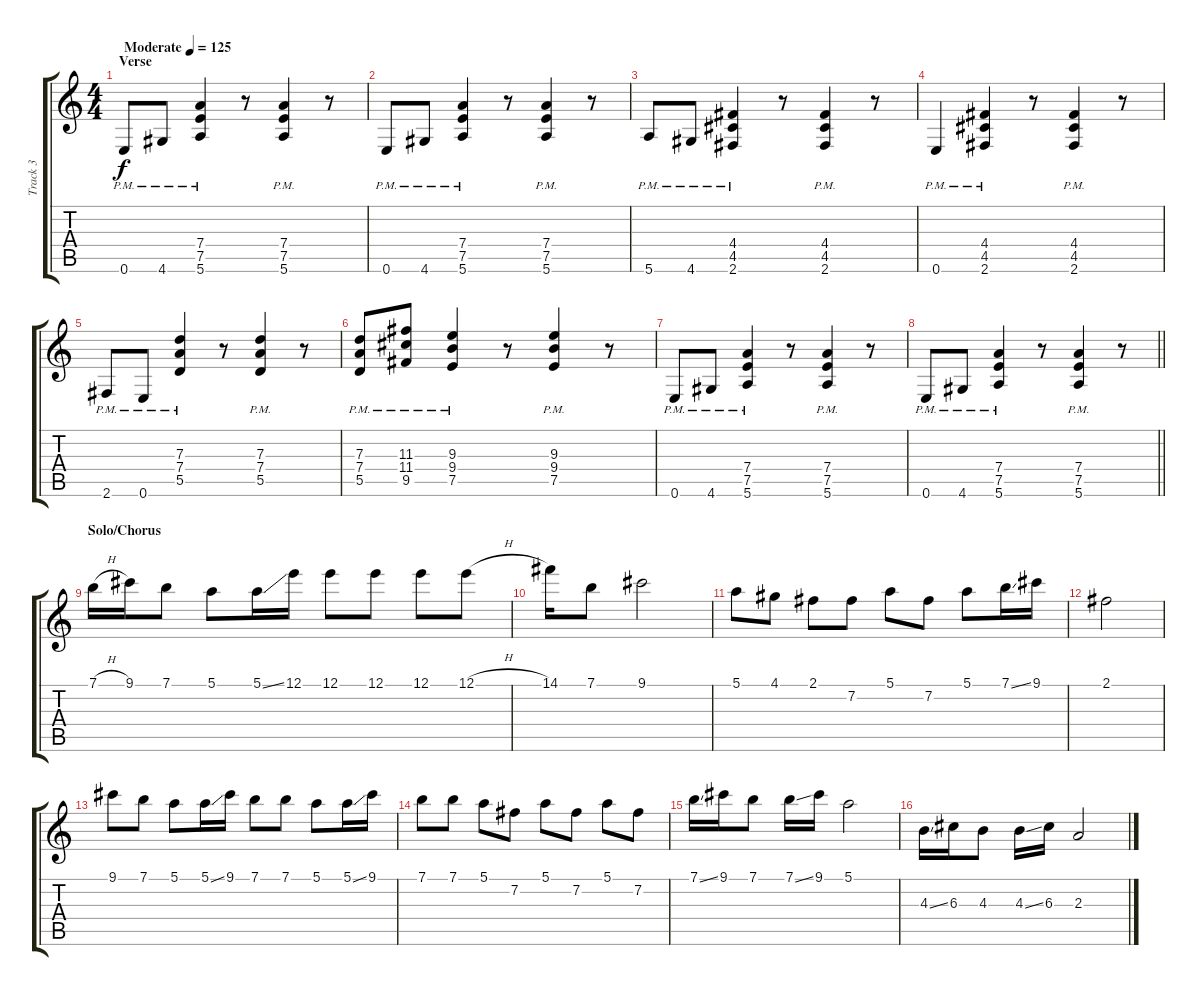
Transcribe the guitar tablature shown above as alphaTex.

\track ("Track 3" "Track 3") {instrument distortionguitar}
\staff {score tabs}
\tuning (E4 B3 G3 D3 A2 E2) {hide}
\ts (4 4)
\section ("" "Verse")
\tempo (125 "Moderate")
\clef g2
\ks c
0.6{pm}.8{dy f instrument distortionguitar} 4.6{pm}.8 (7.4{pm} 7.5{pm} 5.6{pm}).4 r.8 (7.4{pm} 7.5{pm} 5.6{pm}).4 r.8 |
0.6{pm}.8 4.6{pm}.8 (7.4{pm} 7.5{pm} 5.6{pm}).4 r.8 (7.4{pm} 7.5{pm} 5.6{pm}).4 r.8 |
5.6{pm}.8 4.6{pm}.8 (4.4{pm} 4.5{pm} 2.6{pm}).4 r.8 (4.4{pm} 4.5{pm} 2.6{pm}).4 r.8 |
0.6{pm}.4 (4.4{pm} 4.5{pm} 2.6{pm}).4 r.8 (4.4{pm} 4.5{pm} 2.6{pm}).4 r.8 |
2.6{pm}.8 0.6{pm}.8 (7.3{pm} 7.4{pm} 5.5{pm}).4 r.8 (7.3{pm} 7.4{pm} 5.5{pm}).4 r.8 |
(7.3{pm} 7.4{pm} 5.5{pm}).8 (11.3{pm} 11.4{pm} 9.5{pm}).8 (9.3{pm} 9.4{pm} 7.5{pm}).4 r.8 (9.3{pm} 9.4{pm} 7.5{pm}).4 r.8 |
0.6{pm}.8 4.6{pm}.8 (7.4{pm} 7.5{pm} 5.6{pm}).4 r.8 (7.4{pm} 7.5{pm} 5.6{pm}).4 r.8 |
\barLineRight lightlight
0.6{pm}.8 4.6{pm}.8 (7.4{pm} 7.5{pm} 5.6{pm}).4 r.8 (7.4{pm} 7.5{pm} 5.6{pm}).4 r.8 |
\section ("" "Solo/Chorus")
7.1{h}.16 9.1.16 7.1.8 5.1.8 5.1{ss}.16 12.1.16 12.1.8 12.1.8 12.1.8 12.1{h}.8 |
14.1.16 7.1.8 9.1.2 |
5.1.8 4.1.8 2.1.8 7.2.8 5.1.8 7.2.8 5.1.8 7.1{ss}.16 9.1.16 |
2.1.2 |
9.1.8 7.1.8 5.1.8 5.1{ss}.16 9.1.16 7.1.8 7.1.8 5.1.8 5.1{ss}.16 9.1.16 |
7.1.8 7.1.8 5.1.8 7.2.8 5.1.8 7.2.8 5.1.8 7.2.8 |
7.1{ss}.16 9.1.16 7.1.8 7.1{ss}.16 9.1.16 5.1.2 |
4.3{ss}.16 6.3.16 4.3.8 4.3{ss}.16 6.3.16 2.3.2
